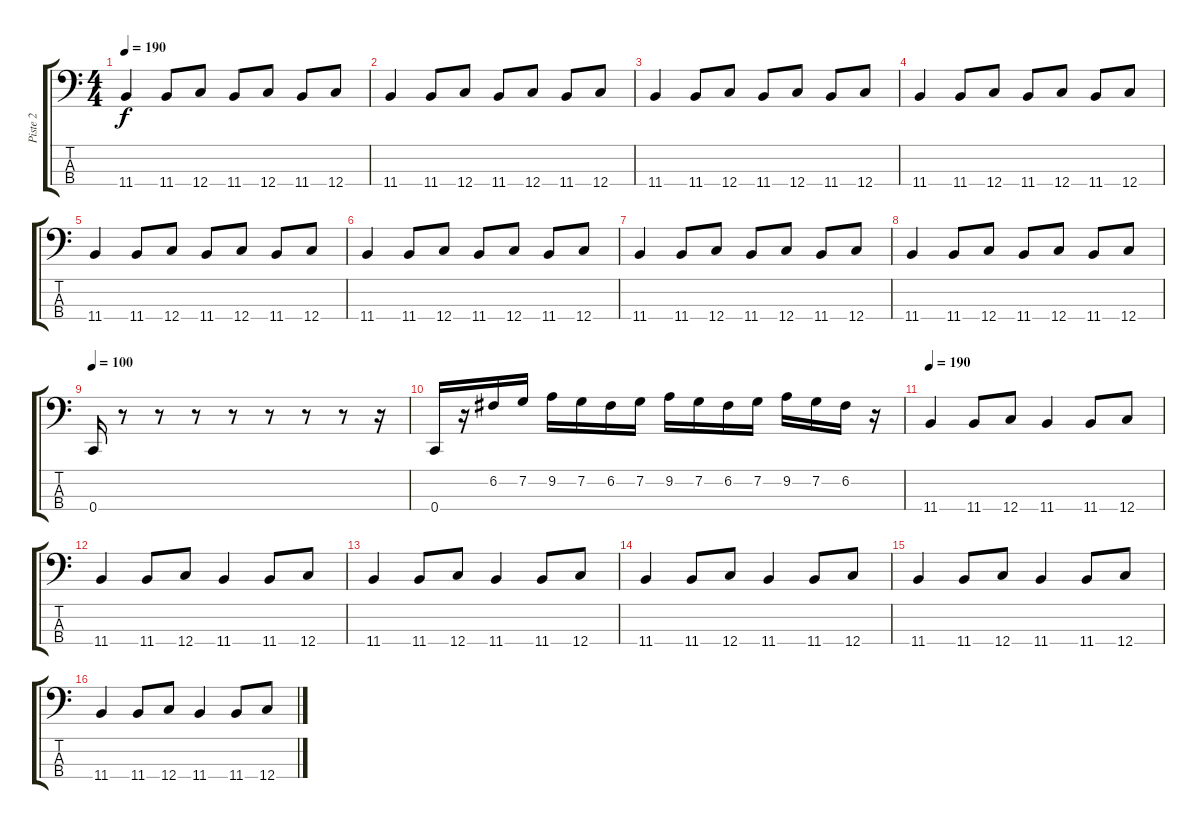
\track ("Piste 2" "Piste 2") {instrument electricbasspick}
\staff {score tabs}
\tuning (F2 C2 G1 C1) {hide}
\ts (4 4)
\tempo 190
\clef f4
\ks c
11.4.4{dy f} 11.4.8 12.4.8 11.4.8 12.4.8 11.4.8 12.4.8 |
11.4.4 11.4.8 12.4.8 11.4.8 12.4.8 11.4.8 12.4.8 |
11.4.4 11.4.8 12.4.8 11.4.8 12.4.8 11.4.8 12.4.8 |
11.4.4 11.4.8 12.4.8 11.4.8 12.4.8 11.4.8 12.4.8 |
11.4.4 11.4.8 12.4.8 11.4.8 12.4.8 11.4.8 12.4.8 |
11.4.4 11.4.8 12.4.8 11.4.8 12.4.8 11.4.8 12.4.8 |
11.4.4 11.4.8 12.4.8 11.4.8 12.4.8 11.4.8 12.4.8 |
11.4.4 11.4.8 12.4.8 11.4.8 12.4.8 11.4.8 12.4.8 |
\tempo 100
0.4.16 r.8 r.8 r.8 r.8 r.8 r.8 r.8 r.16 |
0.4.16 r.16 6.2.16 7.2.16 9.2.16 7.2.16 6.2.16 7.2.16 9.2.16 7.2.16 6.2.16 7.2.16 9.2.16 7.2.16 6.2.16 r.16 |
\tempo 190
11.4.4 11.4.8 12.4.8 11.4.4 11.4.8 12.4.8 |
11.4.4 11.4.8 12.4.8 11.4.4 11.4.8 12.4.8 |
11.4.4 11.4.8 12.4.8 11.4.4 11.4.8 12.4.8 |
11.4.4 11.4.8 12.4.8 11.4.4 11.4.8 12.4.8 |
11.4.4 11.4.8 12.4.8 11.4.4 11.4.8 12.4.8 |
11.4.4 11.4.8 12.4.8 11.4.4 11.4.8 12.4.8
